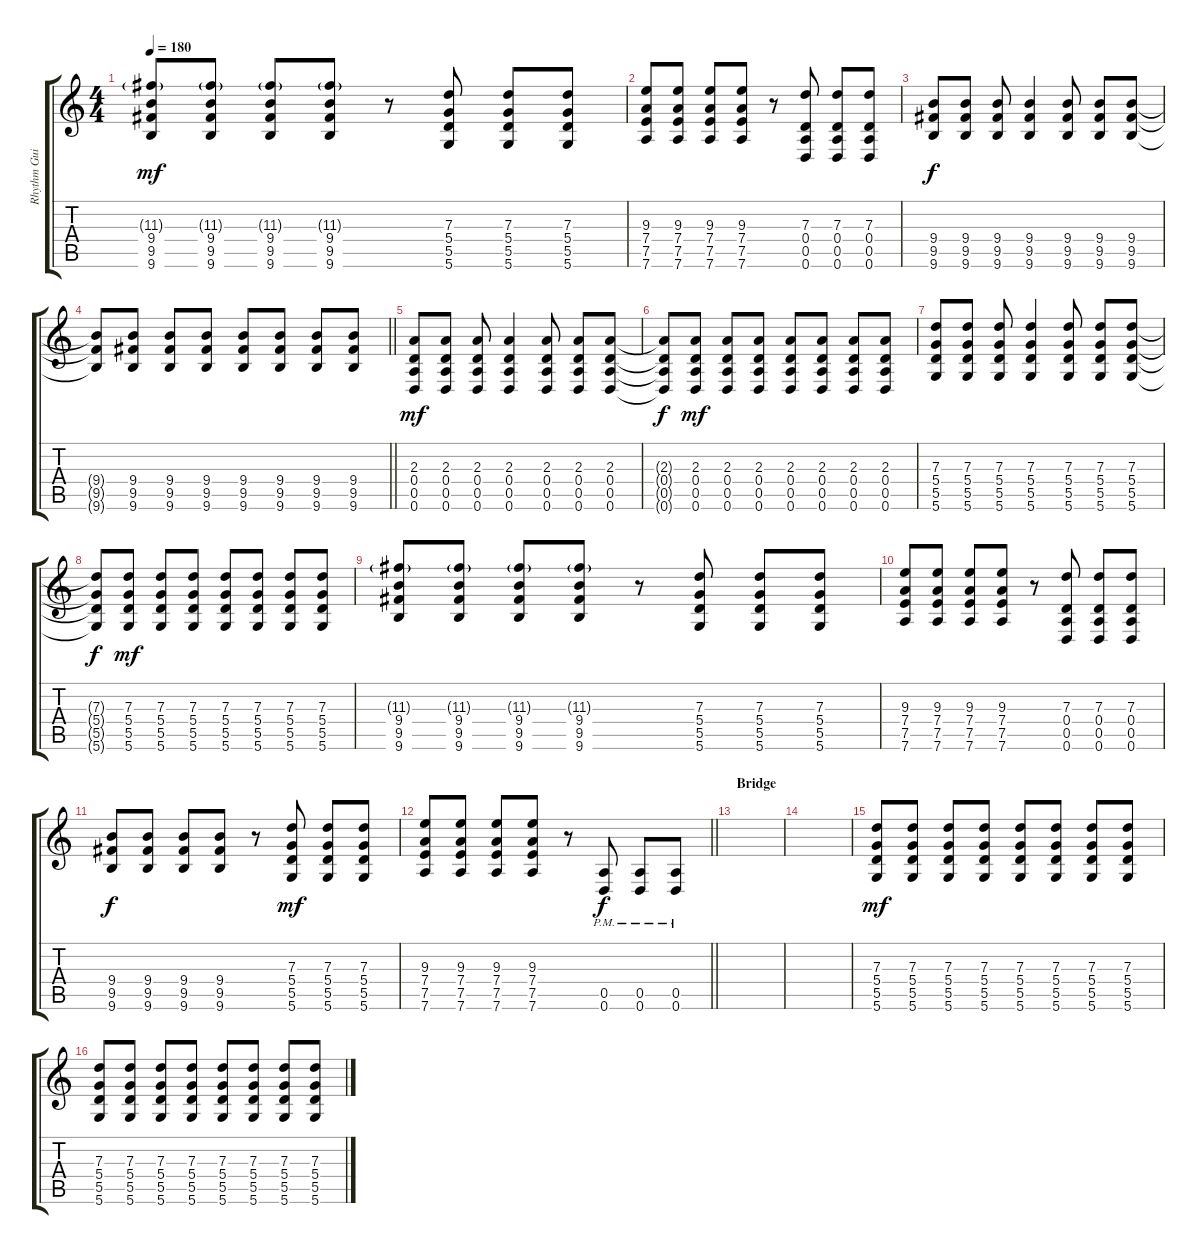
\track ("Rhythm Guitar L" "Rhythm Gui") {instrument distortionguitar}
\staff {score tabs}
\tuning (E4 B3 G3 D3 A2 D2) {hide}
\ts (4 4)
\tempo 180
\clef g2
\ks c
(11.3{g} 9.4 9.5 9.6).8{dy mf} (11.3{g} 9.4 9.5 9.6).8 (11.3{g} 9.4 9.5 9.6).8 (11.3{g} 9.4 9.5 9.6).8 r.8 (7.3 5.4 5.5 5.6).8 (7.3 5.4 5.5 5.6).8 (7.3 5.4 5.5 5.6).8 |
(9.3 7.4 7.5 7.6).8 (9.3 7.4 7.5 7.6).8 (9.3 7.4 7.5 7.6).8 (9.3 7.4 7.5 7.6).8 r.8 (7.3 0.4 0.5 0.6).8 (7.3 0.4 0.5 0.6).8 (7.3 0.4 0.5 0.6).8 |
(9.4 9.5 9.6).8{dy f} (9.4 9.5 9.6).8 (9.4 9.5 9.6).8 (9.4 9.5 9.6).4 (9.4 9.5 9.6).8 (9.4 9.5 9.6).8 (9.4 9.5 9.6).8 |
\barLineRight lightlight
(9.4{t} 9.5{t} 9.6{t}).8 (9.4 9.5 9.6).8 (9.4 9.5 9.6).8 (9.4 9.5 9.6).8 (9.4 9.5 9.6).8 (9.4 9.5 9.6).8 (9.4 9.5 9.6).8 (9.4 9.5 9.6).8 |
(2.3 0.4 0.5 0.6).8{dy mf} (2.3 0.4 0.5 0.6).8 (2.3 0.4 0.5 0.6).8 (2.3 0.4 0.5 0.6).4 (2.3 0.4 0.5 0.6).8 (2.3 0.4 0.5 0.6).8 (2.3 0.4 0.5 0.6).8 |
(2.3{t} 0.4{t} 0.5{t} 0.6{t}).8{dy f} (2.3 0.4 0.5 0.6).8{dy mf} (2.3 0.4 0.5 0.6).8 (2.3 0.4 0.5 0.6).8 (2.3 0.4 0.5 0.6).8 (2.3 0.4 0.5 0.6).8 (2.3 0.4 0.5 0.6).8 (2.3 0.4 0.5 0.6).8 |
(7.3 5.4 5.5 5.6).8 (7.3 5.4 5.5 5.6).8 (7.3 5.4 5.5 5.6).8 (7.3 5.4 5.5 5.6).4 (7.3 5.4 5.5 5.6).8 (7.3 5.4 5.5 5.6).8 (7.3 5.4 5.5 5.6).8 |
(7.3{t} 5.4{t} 5.5{t} 5.6{t}).8{dy f} (7.3 5.4 5.5 5.6).8{dy mf} (7.3 5.4 5.5 5.6).8 (7.3 5.4 5.5 5.6).8 (7.3 5.4 5.5 5.6).8 (7.3 5.4 5.5 5.6).8 (7.3 5.4 5.5 5.6).8 (7.3 5.4 5.5 5.6).8 |
(11.3{g} 9.4 9.5 9.6).8 (11.3{g} 9.4 9.5 9.6).8 (11.3{g} 9.4 9.5 9.6).8 (11.3{g} 9.4 9.5 9.6).8 r.8 (7.3 5.4 5.5 5.6).8 (7.3 5.4 5.5 5.6).8 (7.3 5.4 5.5 5.6).8 |
(9.3 7.4 7.5 7.6).8 (9.3 7.4 7.5 7.6).8 (9.3 7.4 7.5 7.6).8 (9.3 7.4 7.5 7.6).8 r.8 (7.3 0.4 0.5 0.6).8 (7.3 0.4 0.5 0.6).8 (7.3 0.4 0.5 0.6).8 |
(9.4 9.5 9.6).8{dy f} (9.4 9.5 9.6).8 (9.4 9.5 9.6).8 (9.4 9.5 9.6).8 r.8 (7.3 5.4 5.5 5.6).8{dy mf} (7.3 5.4 5.5 5.6).8 (7.3 5.4 5.5 5.6).8 |
\barLineRight lightlight
(9.3 7.4 7.5 7.6).8 (9.3 7.4 7.5 7.6).8 (9.3 7.4 7.5 7.6).8 (9.3 7.4 7.5 7.6).8 r.8 (0.5{pm} 0.6{pm}).8{dy f} (0.5{pm} 0.6{pm}).8 (0.5{pm} 0.6{pm}).8 |
\section ("" "Bridge")
|
|
(7.3 5.4 5.5 5.6).8{dy mf} (7.3 5.4 5.5 5.6).8 (7.3 5.4 5.5 5.6).8 (7.3 5.4 5.5 5.6).8 (7.3 5.4 5.5 5.6).8 (7.3 5.4 5.5 5.6).8 (7.3 5.4 5.5 5.6).8 (7.3 5.4 5.5 5.6).8 |
(7.3 5.4 5.5 5.6).8 (7.3 5.4 5.5 5.6).8 (7.3 5.4 5.5 5.6).8 (7.3 5.4 5.5 5.6).8 (7.3 5.4 5.5 5.6).8 (7.3 5.4 5.5 5.6).8 (7.3 5.4 5.5 5.6).8 (7.3 5.4 5.5 5.6).8
